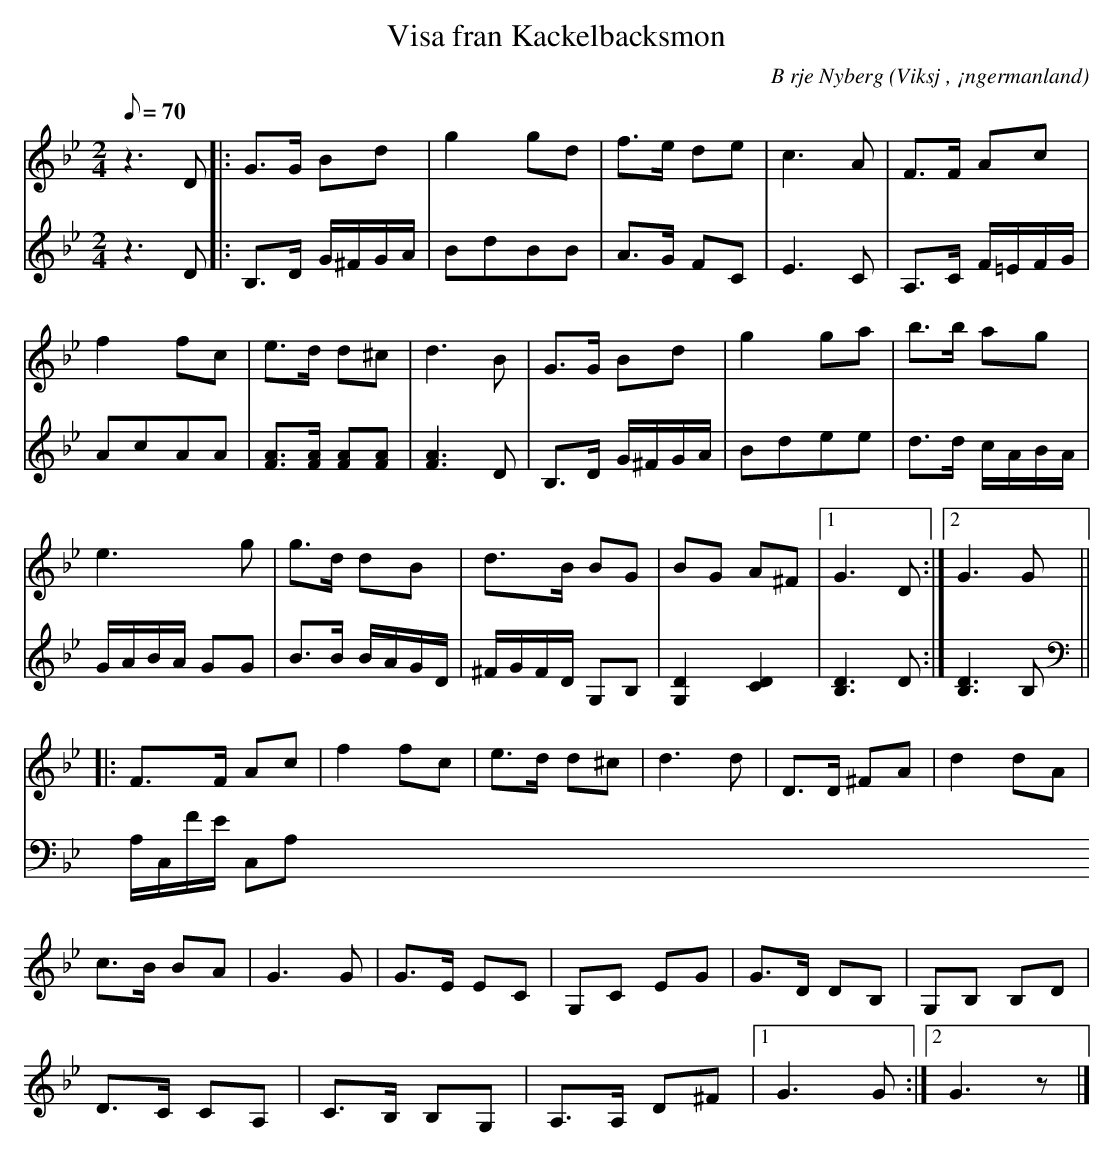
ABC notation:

X:1
T:Visa fran Kackelbacksmon
C:B rje Nyberg
O:Viksj , ¡ngermanland
M:2/4
L:1/8
Q:70
K:Gm
V:1
z2> D2|: G>G Bd | g2 gd | f>e de | c2>A2 | F>F Ac |
f2 fc | e>d d^c | d2>B2 | G>G Bd |g2 ga | b>b ag |
e2> g2 | g>d dB |d>B BG |BG A^F |1 G2> D2 :|2 G2> G2 ||
|: F>F Ac | f2 fc | e>d d^c | d2>d2 | D>D ^FA | d2 dA |
c>B BA |G2> G2 | G>E EC | G,C EG | G>D DB, | G,B, B,D |
D>C CA, | C>B, B,G, | A,>A, D^F |1 G2> G2 :|2 G2> z2 |]
V:2
z2> D2 |: B,>D G/2^F/2G/2A/2 | BdBB | A>G FC | E2>C2 | A,>C F/2=E/2F/2G/2 |
AcAA | [AF]>[AF] [AF][AF] | [A2F2]> D2 | B,>D G/2^F/2G/2A/2 | Bdee | d>d c/2A/2B/2A/2 |
G/2A/2B/2A/2 GG | B>B B/2A/2G/2D/2 | ^F/2G/2F/2D/2 G,B, | [G,2D2] [C2D2] | [D2B,2]> D2 :| [D2B,2]> B,2 ||
A,/2C,/2F/2E/2 C,A,
